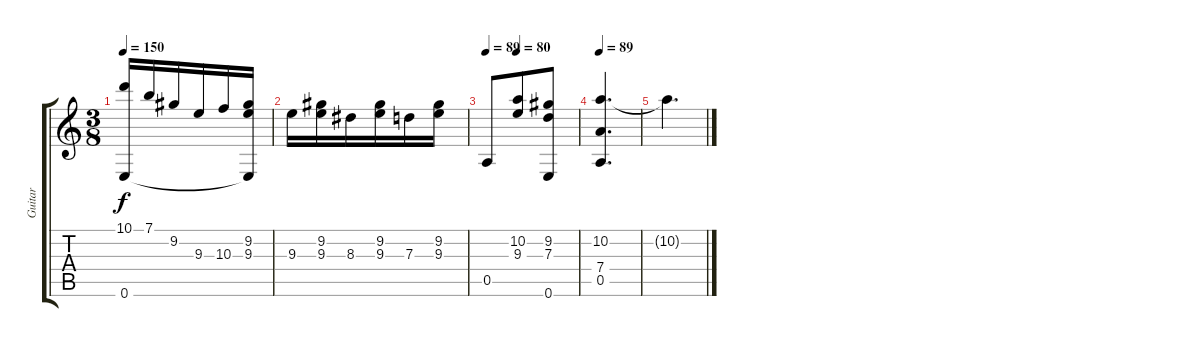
\track ("Guitar" "Guitar") {instrument acousticguitarnylon}
\staff {score tabs}
\tuning (E4 B3 G3 D3 A2 E2) {hide}
\ts (3 8)
\tempo 150
\clef g2
\ks c
(10.1 0.6).16{dy f} 7.1.16 9.2.16 9.3.16 10.3.16 (9.2 9.3 0.6{t}).16 |
9.3.16 (9.2 9.3).16 8.3.16 (9.2 9.3).16 7.3.16 (9.2 9.3).16 |
\tempo 89
\tempo (80 0.3333333333333333)
0.5.8 (10.2 9.3).8 (9.2 7.3 0.6).8 |
\tempo 89
(10.2 7.4 0.5).4{d} |
10.2{t}.4{d}
